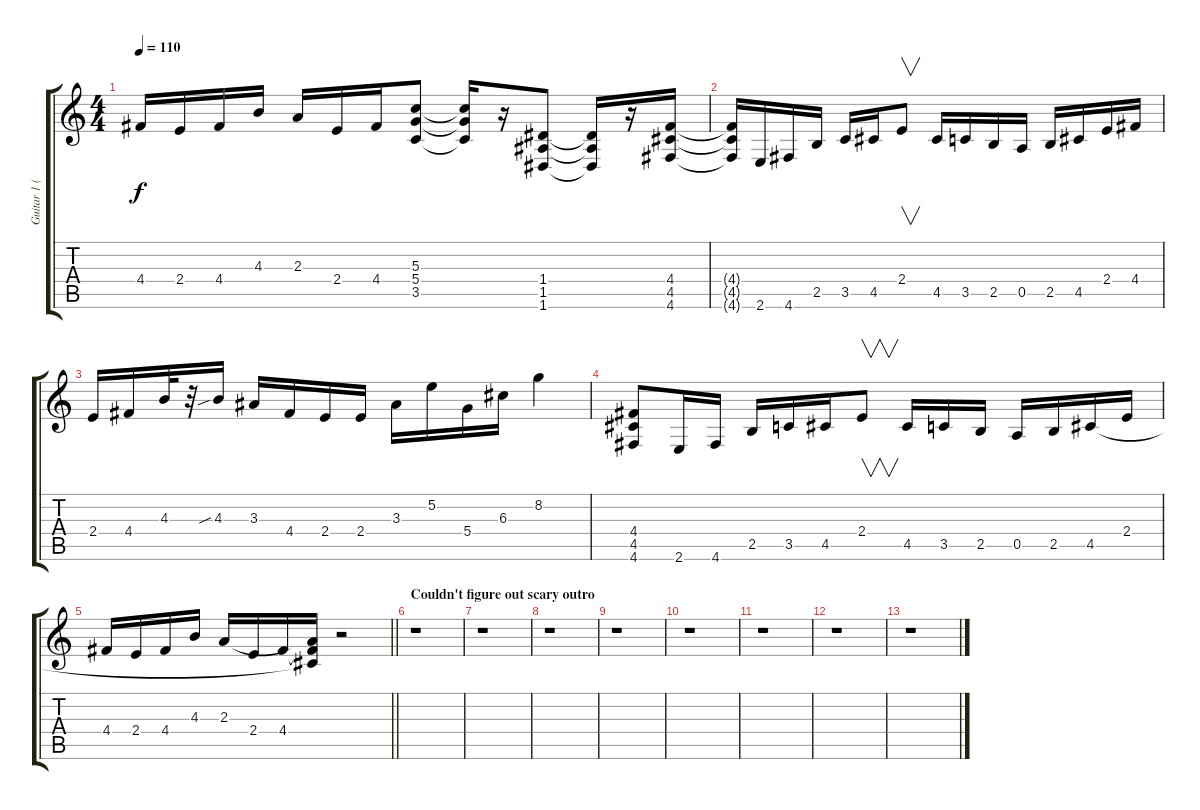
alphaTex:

\track ("Guitar 1 (Distortion)" "Guitar 1 (") {instrument overdrivenguitar}
\staff {score tabs}
\tuning (E4 B3 G3 D3 A2 D2) {hide}
\ts (4 4)
\tempo 110
\clef g2
\ks c
4.4.16{dy f} 2.4.16 4.4.16 4.3.16 2.3.16 2.4.16 4.4.16 (5.3 5.4 3.5).8 (5.3{t} 5.4{t} 3.5{t}).16 r.16 (1.4 1.5 1.6).8 (1.4{t} 1.5{t} 1.6{t}).16 r.16 (4.4 4.5 4.6).16 |
(4.4{t} 4.5{t} 4.6{t}).16 2.6.16 4.6.16 2.5.16 3.5.16 4.5.16 2.4.8{v} 4.5.16 3.5.16 2.5.16 0.5.16 2.5.16 4.5.16 2.4.16 4.4.16 |
2.4.16 4.4.16 4.3.32 r.32 4.3{sib}.16 3.3.16 4.4.16 2.4.16 2.4.16 3.3.16 5.2.16 5.4.16 6.3.16 8.2.4 |
(4.4 4.5 4.6).8 2.6.16 4.6.16 2.5.16 3.5.16 4.5.16 2.4.8{v} 4.5.16 3.5.16 2.5.16 0.5.16 2.5.16 4.5.16 2.4.16 |
\barLineRight lightlight
4.4.16 2.4.16 4.4.16 4.3.16 2.3.16 2.4.16 4.4.16 (2.3{t} 4.4{t} 4.5{t}).16 r.2 |
\section ("" "Couldn't figure out scary outro")
r.1 |
r.1 |
r.1 |
r.1 |
r.1 |
r.1 |
r.1 |
r.1
